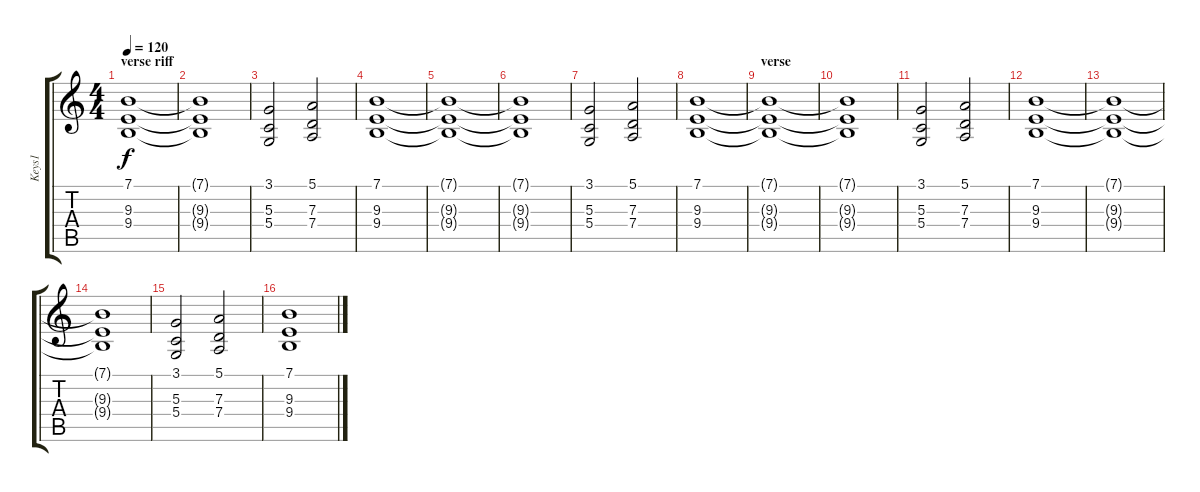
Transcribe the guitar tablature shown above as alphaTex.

\track ("Keys1" "Keys1") {instrument synthstrings1}
\staff {score tabs}
\tuning (E4 B3 G3 D3 A2 E2) {hide}
\ts (4 4)
\section ("" "verse riff")
\tempo 120
\clef g2
\ks c
(7.1 9.3 9.4).1{dy f} |
(7.1{t} 9.3{t} 9.4{t}).1 |
(3.1 5.3 5.4).2 (5.1 7.3 7.4).2 |
(7.1 9.3 9.4).1 |
(7.1{t} 9.3{t} 9.4{t}).1 |
(7.1{t} 9.3{t} 9.4{t}).1 |
(3.1 5.3 5.4).2 (5.1 7.3 7.4).2 |
(7.1 9.3 9.4).1 |
\section ("" "verse")
(7.1{t} 9.3{t} 9.4{t}).1 |
(7.1{t} 9.3{t} 9.4{t}).1 |
(3.1 5.3 5.4).2 (5.1 7.3 7.4).2 |
(7.1 9.3 9.4).1 |
(7.1{t} 9.3{t} 9.4{t}).1 |
(7.1{t} 9.3{t} 9.4{t}).1 |
(3.1 5.3 5.4).2 (5.1 7.3 7.4).2 |
(7.1 9.3 9.4).1
